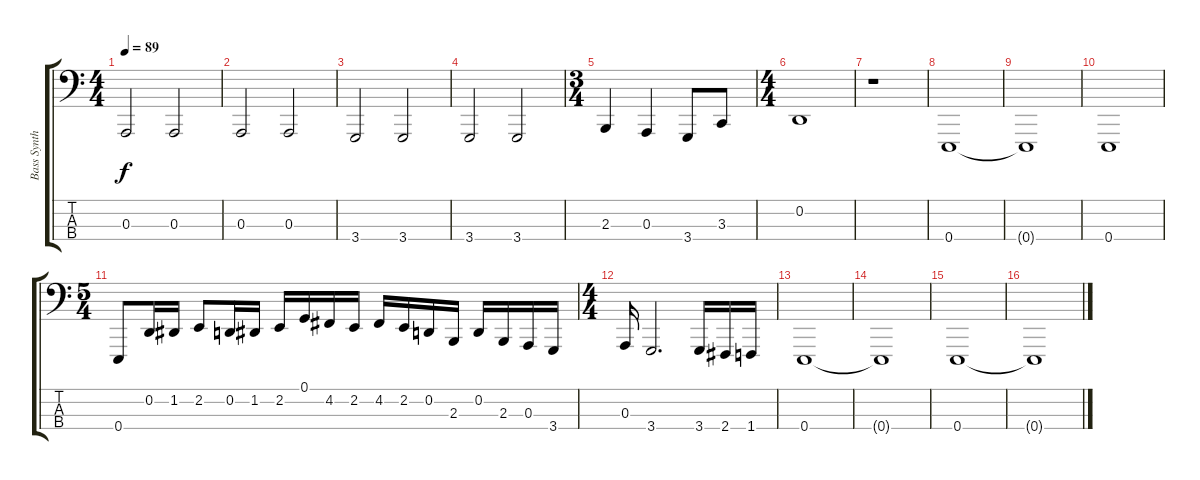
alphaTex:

\track ("Bass Synth" "Bass Synth") {instrument pad3polysynth}
\staff {score tabs}
\tuning (G2 D2 A1 E1) {hide}
\ts (4 4)
\tempo 89
\clef f4
\ks c
0.3.2{dy f} 0.3.2 |
0.3.2 0.3.2 |
3.4.2 3.4.2 |
3.4.2 3.4.2 |
\ts (3 4)
2.3.4 0.3.4 3.4.8 3.3.8 |
\ts (4 4)
0.2.1 |
r.1 |
0.4.1 |
0.4{t}.1 |
0.4.1 |
\ts (5 4)
0.4.8 0.2.16 1.2.16 2.2.8 0.2.16 1.2.16 2.2.16 0.1.16 4.2.16 2.2.16 4.2.16 2.2.16 0.2.16 2.3.16 0.2.16 2.3.16 0.3.16 3.4.16 |
\ts (4 4)
0.3.16 3.4.2{d} 3.4.16 2.4.16 1.4.16 |
0.4.1 |
0.4{t}.1 |
0.4.1 |
0.4{t}.1
